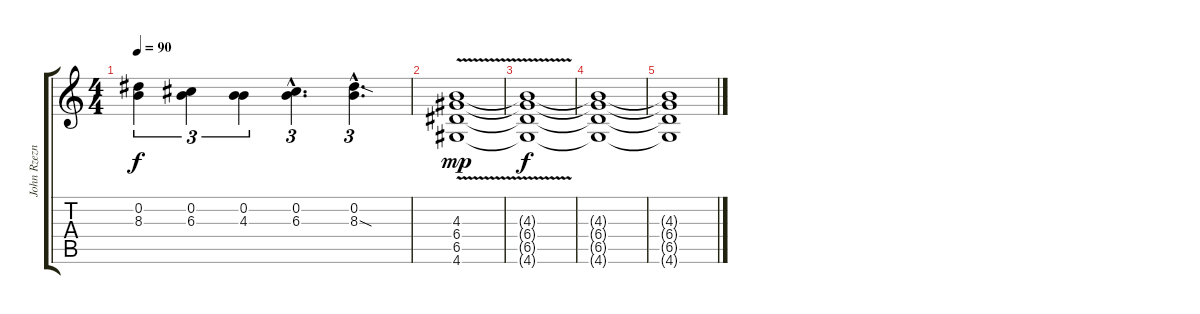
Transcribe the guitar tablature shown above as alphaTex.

\track ("John Rzeznik - Guitar 1" "John Rzezn") {instrument overdrivenguitar}
\staff {score tabs}
\tuning (E4 B3 G3 D3 A2 E2) {hide}
\ts (4 4)
\tempo 90
\clef g2
\ks c
(0.2 8.3).4{tu (3 2) dy f} (0.2 6.3).4{tu (3 2)} (0.2 4.3).4{tu (3 2)} (0.2{hac} 6.3{hac}).4{d tu (3 2)} (0.2{hac} 8.3{sod hac}).4{d tu (3 2)} |
(4.3 6.4{v} 6.5 4.6).1{dy mp} |
(4.3{t} 6.4{t} 6.5{t} 4.6{t}).1{dy f} |
(4.3{t} 6.4{t} 6.5{t} 4.6{t}).1 |
(4.3{t} 6.4{t} 6.5{t} 4.6{t}).1
